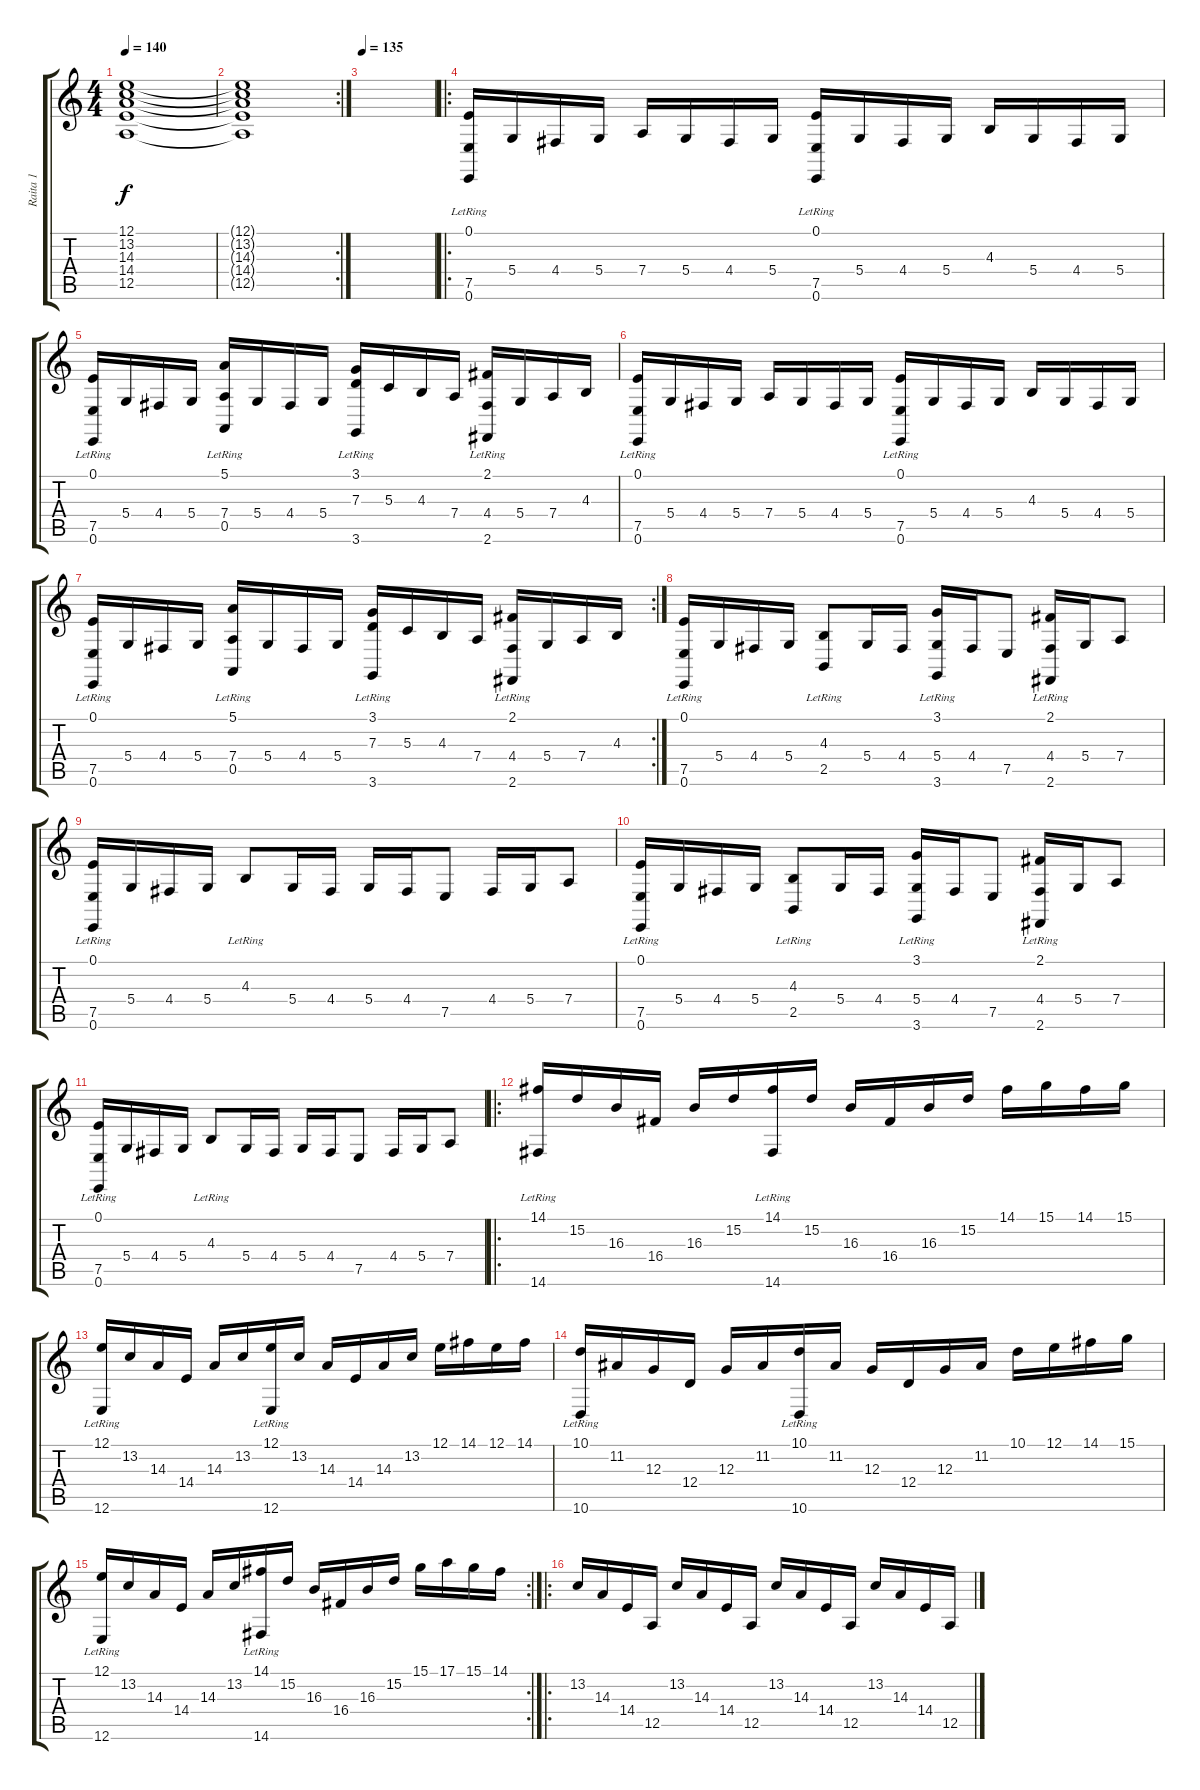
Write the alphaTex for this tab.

\track ("Raita 1" "Raita 1") {instrument harpsichord}
\staff {score tabs}
\tuning (E4 B3 G3 D3 A2 E2) {hide}
\ts (4 4)
\tempo 140
\clef g2
\ks c
(12.1 13.2 14.3 14.4 12.5).1{dy f} |
\rc 2
(12.1{t} 13.2{t} 14.3{t} 14.4{t} 12.5{t}).1 |
\tempo 135
|
\ro
(0.1{lr} 7.5 0.6{lr}).16{instrument harpsichord} 5.4.16 4.4.16 5.4.16 7.4.16 5.4.16 4.4.16 5.4.16 (0.1{lr} 7.5 0.6{lr}).16 5.4.16 4.4.16 5.4.16 4.3.16 5.4.16 4.4.16 5.4.16 |
(0.1{lr} 7.5 0.6{lr}).16 5.4.16 4.4.16 5.4.16 (5.1{lr} 7.4 0.5{lr}).16 5.4.16 4.4.16 5.4.16 (3.1{lr} 7.3 3.6{lr}).16 5.3.16 4.3.16 7.4.16 (2.1{lr} 4.4 2.6{lr}).16 5.4.16 7.4.16 4.3.16 |
(0.1{lr} 7.5 0.6{lr}).16{instrument harpsichord} 5.4.16 4.4.16 5.4.16 7.4.16 5.4.16 4.4.16 5.4.16 (0.1{lr} 7.5 0.6{lr}).16 5.4.16 4.4.16 5.4.16 4.3.16 5.4.16 4.4.16 5.4.16 |
\rc 2
(0.1{lr} 7.5 0.6{lr}).16 5.4.16 4.4.16 5.4.16 (5.1{lr} 7.4 0.5{lr}).16 5.4.16 4.4.16 5.4.16 (3.1{lr} 7.3 3.6{lr}).16 5.3.16 4.3.16 7.4.16 (2.1{lr} 4.4 2.6{lr}).16 5.4.16 7.4.16 4.3.16 |
(0.1{lr} 7.5 0.6{lr}).16 5.4.16 4.4.16 5.4.16 (4.3{lr} 2.5{lr}).8 5.4.16 4.4.16 (3.1{lr} 5.4 3.6{lr}).16 4.4.16 7.5.8 (2.1{lr} 4.4 2.6{lr}).16 5.4.16 7.4.8 |
(0.1{lr} 7.5 0.6{lr}).16 5.4.16 4.4.16 5.4.16 4.3{lr}.8 5.4.16 4.4.16 5.4.16 4.4.16 7.5.8 4.4.16 5.4.16 7.4.8 |
(0.1{lr} 7.5 0.6{lr}).16 5.4.16 4.4.16 5.4.16 (4.3{lr} 2.5{lr}).8 5.4.16 4.4.16 (3.1{lr} 5.4 3.6{lr}).16 4.4.16 7.5.8 (2.1{lr} 4.4 2.6{lr}).16 5.4.16 7.4.8 |
(0.1{lr} 7.5 0.6{lr}).16 5.4.16 4.4.16 5.4.16 4.3{lr}.8 5.4.16 4.4.16 5.4.16 4.4.16 7.5.8 4.4.16 5.4.16 7.4.8 |
\ro
(14.1{lr} 14.6{lr}).16{instrument harpsichord} 15.2.16 16.3.16 16.4.16 16.3.16 15.2.16 (14.1{lr} 14.6{lr}).16 15.2.16 16.3.16 16.4.16 16.3.16 15.2.16 14.1.16 15.1.16 14.1.16 15.1.16 |
(12.1{lr} 12.6{lr}).16 13.2.16 14.3.16 14.4.16 14.3.16 13.2.16 (12.1{lr} 12.6{lr}).16 13.2.16 14.3.16 14.4.16 14.3.16 13.2.16 12.1.16 14.1.16 12.1.16 14.1.16 |
(10.1{lr} 10.6{lr}).16 11.2.16 12.3.16 12.4.16 12.3.16 11.2.16 (10.1{lr} 10.6{lr}).16 11.2.16 12.3.16 12.4.16 12.3.16 11.2.16 10.1.16 12.1.16 14.1.16 15.1.16 |
\rc 2
(12.1{lr} 12.6{lr}).16 13.2.16 14.3.16 14.4.16 14.3.16 13.2.16 (14.1{lr} 14.6).16 15.2.16 16.3.16 16.4.16 16.3.16 15.2.16 15.1.16 17.1.16 15.1.16 14.1.16 |
\ro
13.2.16 14.3.16 14.4.16 12.5.16 13.2.16 14.3.16 14.4.16 12.5.16 13.2.16 14.3.16 14.4.16 12.5.16 13.2.16 14.3.16 14.4.16 12.5.16
